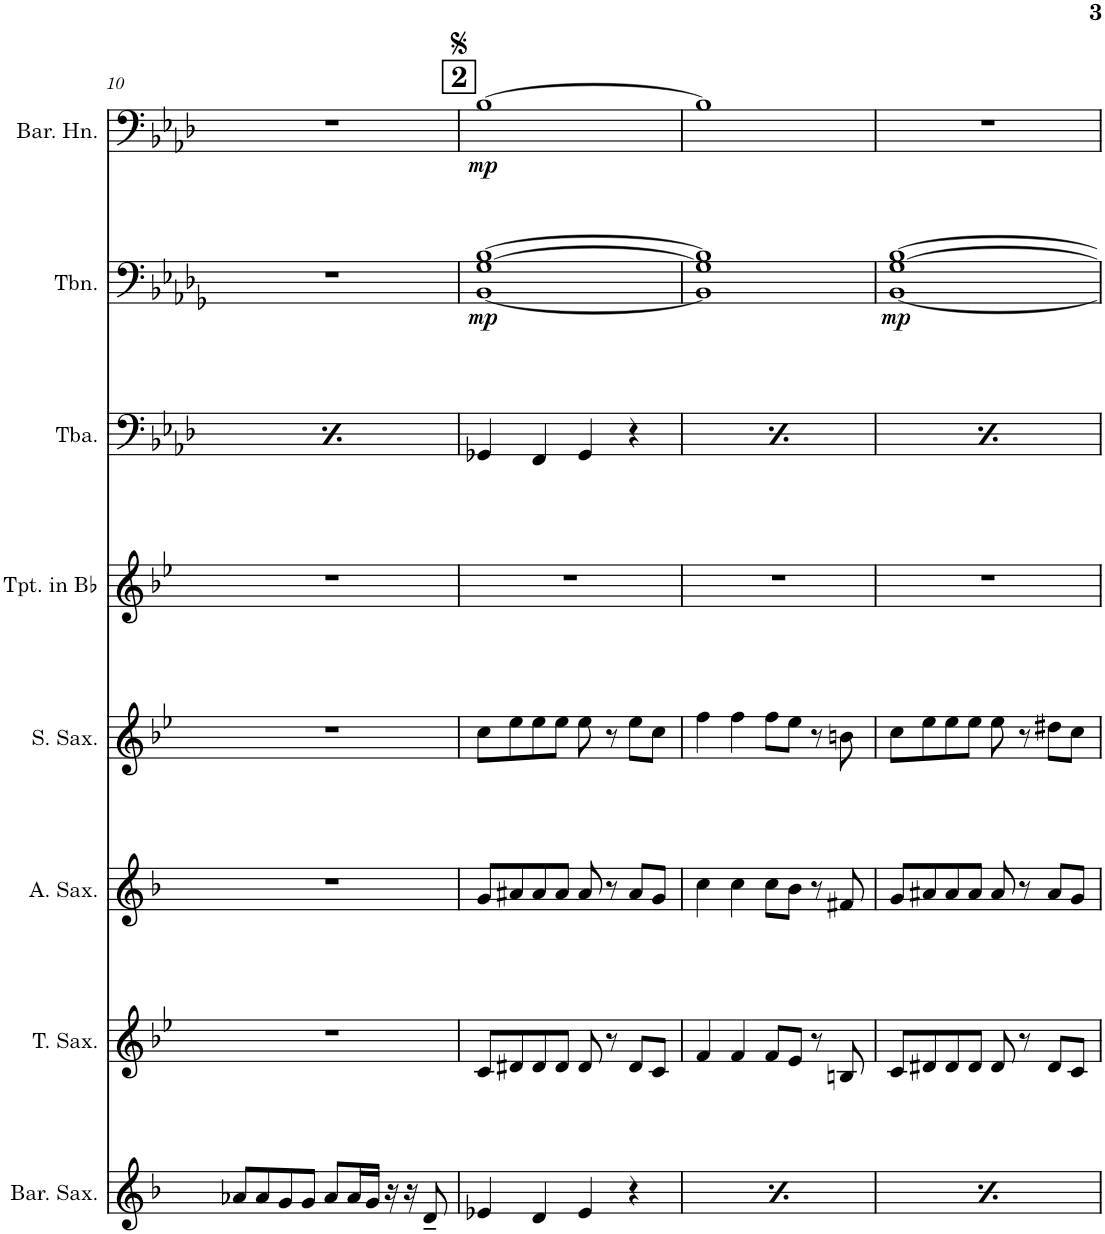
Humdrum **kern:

**kern	**kern	**kern	**kern	**kern	**kern	**kern	**dynam	**kern	**dynam
*part8	*part7	*part6	*part5	*part4	*part3	*part2	*part2	*part1	*part1
*staff8	*staff7	*staff6	*staff5	*staff4	*staff3	*staff2	*staff2	*staff1	*staff1
*I"Baritone Saxophone	*I"Tenor Saxophone	*I"Alto Saxophone	*I"Soprano Saxophone	*I"Trumpet in Bb	*I"Tuba	*I"Trombone	*	*I"Baritone Horn	*
*I'Bar. Sax.	*I'T. Sax.	*I'A. Sax.	*I'S. Sax.	*I'Tpt. in Bb	*I'Tba.	*I'Tbn.	*	*I'Bar. Hn.	*
!!LO:PB:g=z
*clefG2	*clefG2	*clefG2	*clefG2	*clefG2	*clefF4	*clefF4	*	*clefF4	*
*Trd12c21	*Trd8c14	*Trd5c9	*Trd1c2	*Trd1c2	*	*	*	*Trd4c7	*
*k[b-]	*k[b-e-]	*k[b-]	*k[b-e-]	*k[b-e-]	*k[b-e-a-d-]	*k[b-e-a-d-g-]	*	*k[b-e-a-d-]	*
*M4/4	*M4/4	*M4/4	*M4/4	*M4/4	*M4/4	*M4/4	*	*M4/4	*
=10	=10	=10	=10	=10	=10	=10	=10	=10	=10
8a-X/L	1r	1r	1r	1r	4C-X/	1r	.	1r	.
8a-/	.	.	.	.	.	.	.	.	.
8g/	.	.	.	.	4BB-/	.	.	.	.
8g/J	.	.	.	.	.	.	.	.	.
8a-/L	.	.	.	.	4C-/	.	.	.	.
16a-/L	.	.	.	.	.	.	.	.	.
16g/JJ	.	.	.	.	.	.	.	.	.
16r	.	.	.	.	4r	.	.	.	.
16r	.	.	.	.	.	.	.	.	.
8d~/	.	.	.	.	.	.	.	.	.
!!LO:REH:place=s1:a:B:cj:fs=14:t=2
=11	=11	=11	=11	=11	=11	=11	=11	=11	=11
!	!	!	!	!	!	!	!LO:DY:b	!	!LO:DY:b
4e-X/	8c/L	8g/L	8cc\L	1r	4GG-X/	[1BB- [1G- [1B-	mp	[1B-	mp
.	8d#X/	8a#X/	8ee-\	.	.	.	.	.	.
4d/	8d#/	8a#/	8ee-\	.	4FF/	.	.	.	.
.	8d#/J	8a#/J	8ee-\J	.	.	.	.	.	.
4e-/	8d#/	8a#/	8ee-\	.	4GG-/	.	.	.	.
.	8r	8r	8r	.	.	.	.	.	.
4r	8d#/L	8a#/L	8ee-\L	.	4r	.	.	.	.
.	8c/J	8g/J	8cc\J	.	.	.	.	.	.
=12	=12	=12	=12	=12	=12	=12	=12	=12	=12
4e-X/	4f/	4cc\	4ff\	1r	4GG-X/	1BB-] 1G-] 1B-]	.	1B-]	.
4d/	4f/	4cc\	4ff\	.	4FF/	.	.	.	.
4e-/	8f/L	8cc\L	8ff\L	.	4GG-/	.	.	.	.
.	8e-/J	8b-\J	8ee-\J	.	.	.	.	.	.
4r	8r	8r	8r	.	4r	.	.	.	.
.	8Bn/	8f#X/	8bn\	.	.	.	.	.	.
=13	=13	=13	=13	=13	=13	=13	=13	=13	=13
!	!	!	!	!	!	!	!LO:DY:b	!	!
4e-X/	8c/L	8g/L	8cc\L	1r	4GG-X/	[1BB- [1G- [1B-	mp	1r	.
.	8d#X/	8a#X/	8ee-\	.	.	.	.	.	.
4d/	8d#/	8a#/	8ee-\	.	4FF/	.	.	.	.
.	8d#/J	8a#/J	8ee-\J	.	.	.	.	.	.
4e-/	8d#/	8a#/	8ee-\	.	4GG-/	.	.	.	.
.	8r	8r	8r	.	.	.	.	.	.
4r	8d#/L	8a#/L	8dd#X\L	.	4r	.	.	.	.
.	8c/J	8g/J	8cc\J	.	.	.	.	.	.
=	=	=	=	=	=	=	=	=	=
*-	*-	*-	*-	*-	*-	*-	*-	*-	*-
